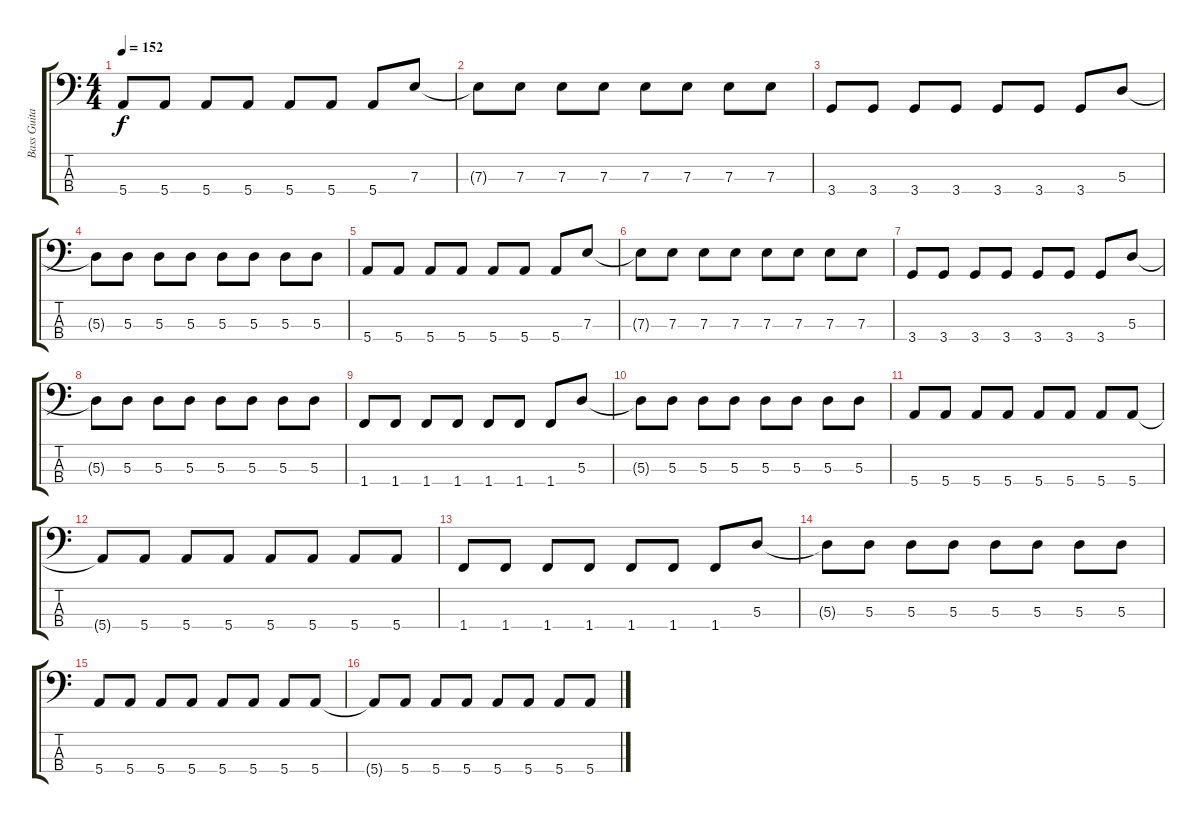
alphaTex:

\track ("Bass Guitar" "Bass Guita") {instrument electricbasspick}
\staff {score tabs}
\tuning (G2 D2 A1 E1) {hide}
\ts (4 4)
\tempo 152
\clef f4
\ks c
5.4.8{dy f} 5.4.8 5.4.8 5.4.8 5.4.8 5.4.8 5.4.8 7.3.8 |
7.3{t}.8 7.3.8 7.3.8 7.3.8 7.3.8 7.3.8 7.3.8 7.3.8 |
3.4.8 3.4.8 3.4.8 3.4.8 3.4.8 3.4.8 3.4.8 5.3.8 |
5.3{t}.8 5.3.8 5.3.8 5.3.8 5.3.8 5.3.8 5.3.8 5.3.8 |
5.4.8 5.4.8 5.4.8 5.4.8 5.4.8 5.4.8 5.4.8 7.3.8 |
7.3{t}.8 7.3.8 7.3.8 7.3.8 7.3.8 7.3.8 7.3.8 7.3.8 |
3.4.8 3.4.8 3.4.8 3.4.8 3.4.8 3.4.8 3.4.8 5.3.8 |
5.3{t}.8 5.3.8 5.3.8 5.3.8 5.3.8 5.3.8 5.3.8 5.3.8 |
1.4.8 1.4.8 1.4.8 1.4.8 1.4.8 1.4.8 1.4.8 5.3.8 |
5.3{t}.8 5.3.8 5.3.8 5.3.8 5.3.8 5.3.8 5.3.8 5.3.8 |
5.4.8 5.4.8 5.4.8 5.4.8 5.4.8 5.4.8 5.4.8 5.4.8 |
5.4{t}.8 5.4.8 5.4.8 5.4.8 5.4.8 5.4.8 5.4.8 5.4.8 |
1.4.8 1.4.8 1.4.8 1.4.8 1.4.8 1.4.8 1.4.8 5.3.8 |
5.3{t}.8 5.3.8 5.3.8 5.3.8 5.3.8 5.3.8 5.3.8 5.3.8 |
5.4.8 5.4.8 5.4.8 5.4.8 5.4.8 5.4.8 5.4.8 5.4.8 |
5.4{t}.8 5.4.8 5.4.8 5.4.8 5.4.8 5.4.8 5.4.8 5.4.8
